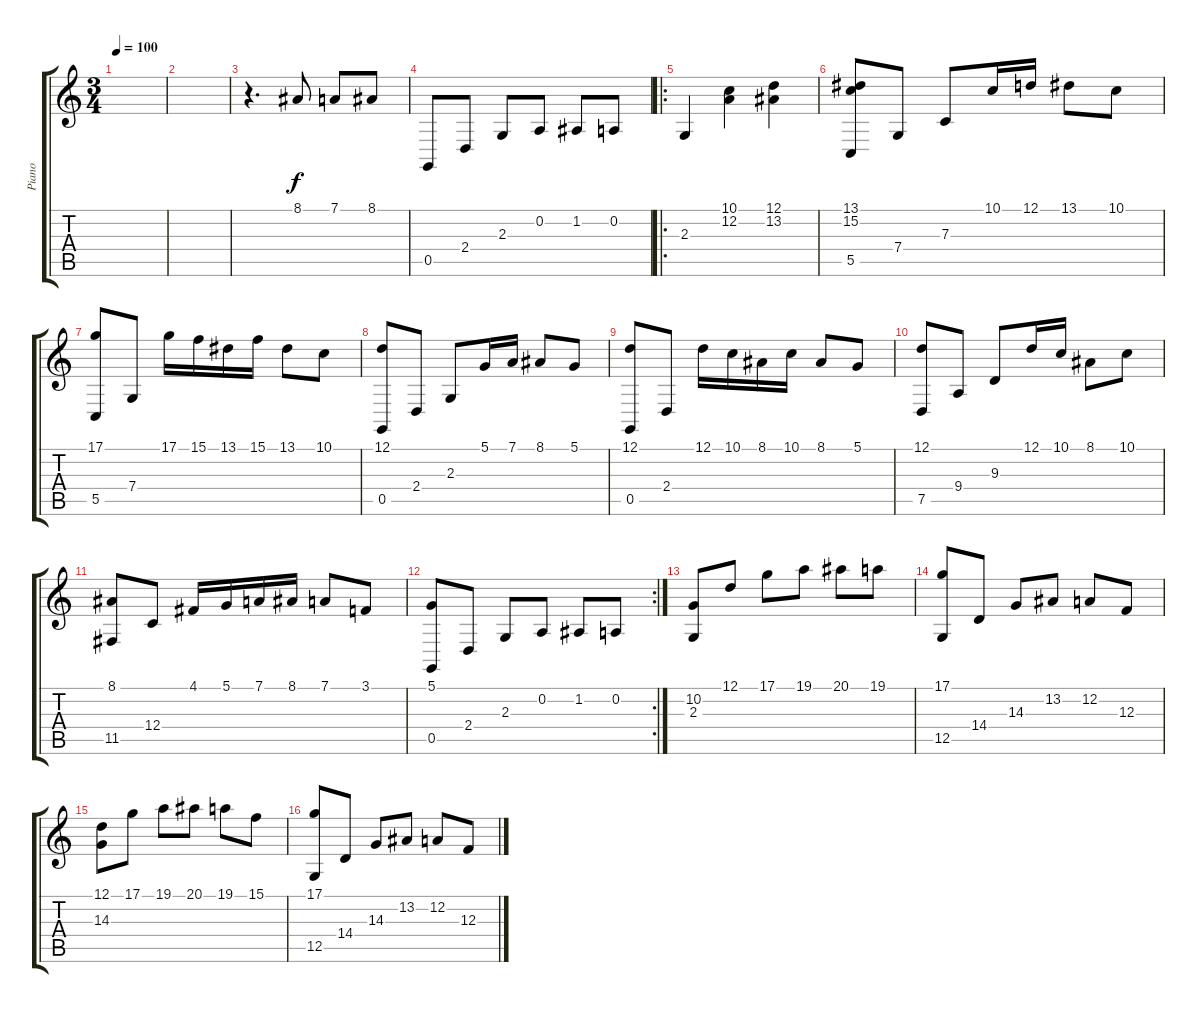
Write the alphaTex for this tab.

\track ("Piano" "Piano") {instrument acousticgrandpiano}
\staff {score tabs}
\tuning (D4 A3 F3 C3 G2 D2) {hide}
\ts (3 4)
\tempo 100
\clef g2
\ks c
|
|
r.4{d} 8.1.8 7.1.8 8.1.8 |
0.5.8{dy f} 2.4.8 2.3.8 0.2.8 1.2.8 0.2.8 |
\ro
2.3.4 (10.1 12.2).4 (12.1 13.2).4 |
(13.1 15.2 5.5).8 7.4.8 7.3.8 10.1.16 12.1.16 13.1.8 10.1.8 |
(17.1 5.5).8 7.4.8 17.1.16 15.1.16 13.1.16 15.1.16 13.1.8 10.1.8 |
(12.1 0.5).8 2.4.8 2.3.8 5.1.16 7.1.16 8.1.8 5.1.8 |
(12.1 0.5).8 2.4.8 12.1.16 10.1.16 8.1.16 10.1.16 8.1.8 5.1.8 |
(12.1 7.5).8 9.4.8 9.3.8 12.1.16 10.1.16 8.1.8 10.1.8 |
(8.1 11.5).8 12.4.8 4.1.16 5.1.16 7.1.16 8.1.16 7.1.8 3.1.8 |
\rc 2
(5.1 0.5).8 2.4.8 2.3.8 0.2.8 1.2.8 0.2.8 |
(10.2 2.3).8 12.1.8 17.1.8 19.1.8 20.1.8 19.1.8 |
(17.1 12.5).8 14.4.8 14.3.8 13.2.8 12.2.8 12.3.8 |
(12.1 14.3).8 17.1.8 19.1.8 20.1.8 19.1.8 15.1.8 |
(17.1 12.5).8 14.4.8 14.3.8 13.2.8 12.2.8 12.3.8
